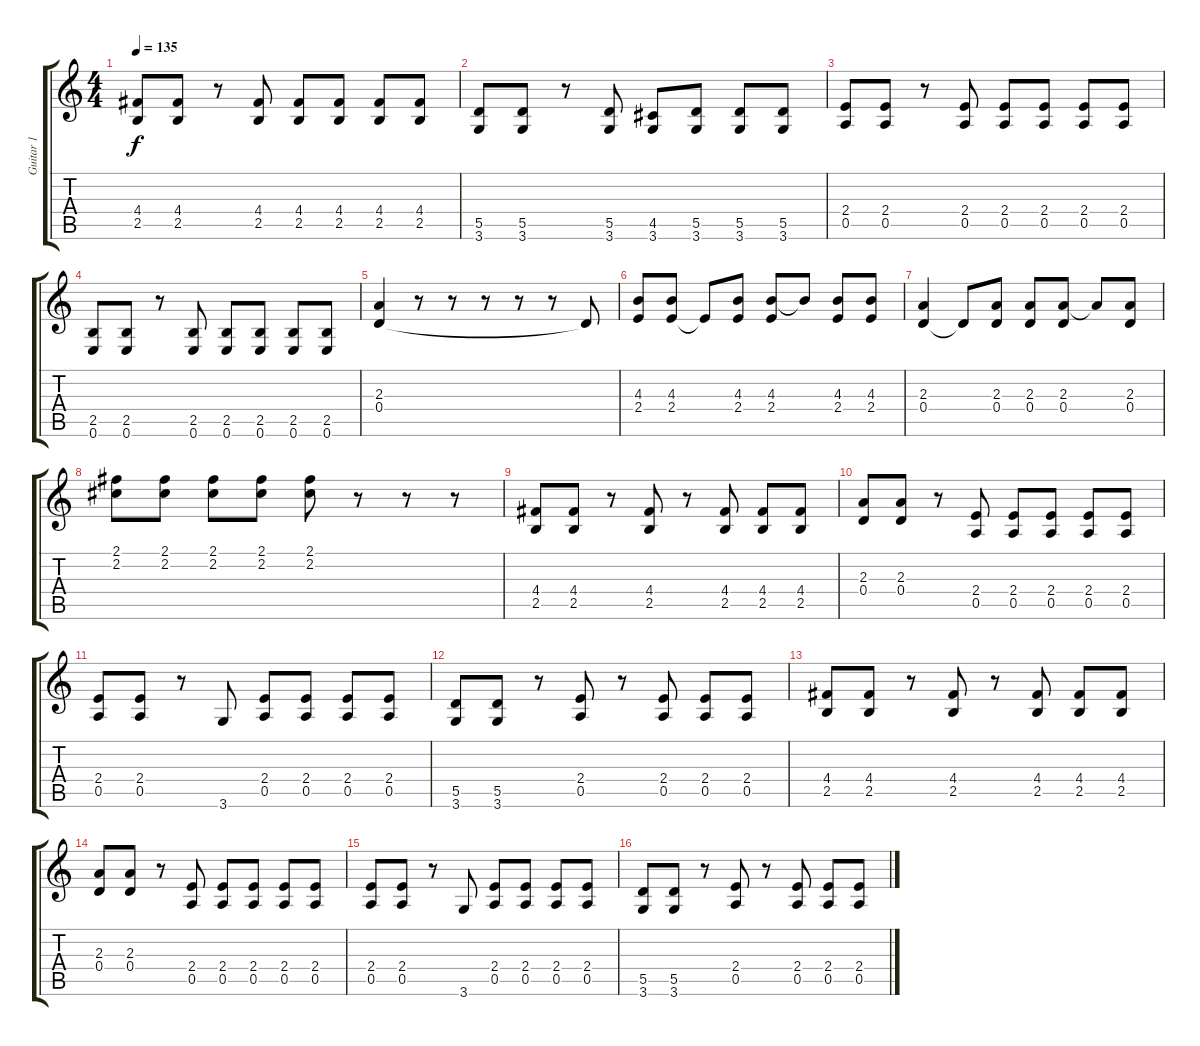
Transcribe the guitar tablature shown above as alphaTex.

\track ("Guitar 1" "Guitar 1") {instrument overdrivenguitar}
\staff {score tabs}
\tuning (E4 B3 G3 D3 A2 E2) {hide}
\ts (4 4)
\tempo 135
\clef g2
\ks c
(4.4 2.5).8{dy f} (4.4 2.5).8 r.8 (4.4 2.5).8 (4.4 2.5).8 (4.4 2.5).8 (4.4 2.5).8 (4.4 2.5).8 |
(5.5 3.6).8 (5.5 3.6).8 r.8 (5.5 3.6).8 (4.5 3.6).8 (5.5 3.6).8 (5.5 3.6).8 (5.5 3.6).8 |
(2.4 0.5).8 (2.4 0.5).8 r.8 (2.4 0.5).8 (2.4 0.5).8 (2.4 0.5).8 (2.4 0.5).8 (2.4 0.5).8 |
(2.5 0.6).8 (2.5 0.6).8 r.8 (2.5 0.6).8 (2.5 0.6).8 (2.5 0.6).8 (2.5 0.6).8 (2.5 0.6).8 |
(2.3 0.4).4 r.8 r.8 r.8 r.8 r.8 0.4{t}.8 |
(4.3 2.4).8 (4.3 2.4).8 2.4{t}.8 (4.3 2.4).8 (4.3 2.4).8 4.3{t}.8 (4.3 2.4).8 (4.3 2.4).8 |
(2.3 0.4).4 0.4{t}.8 (2.3 0.4).8 (2.3 0.4).8 (2.3 0.4).8 2.3{t}.8 (2.3 0.4).8 |
(2.1 2.2).8 (2.1 2.2).8 (2.1 2.2).8 (2.1 2.2).8 (2.1 2.2).8 r.8 r.8 r.8 |
(4.4 2.5).8 (4.4 2.5).8 r.8 (4.4 2.5).8 r.8 (4.4 2.5).8 (4.4 2.5).8 (4.4 2.5).8 |
(2.3 0.4).8 (2.3 0.4).8 r.8 (2.4 0.5).8 (2.4 0.5).8 (2.4 0.5).8 (2.4 0.5).8 (2.4 0.5).8 |
(2.4 0.5).8 (2.4 0.5).8 r.8 3.6.8 (2.4 0.5).8 (2.4 0.5).8 (2.4 0.5).8 (2.4 0.5).8 |
(5.5 3.6).8 (5.5 3.6).8 r.8 (2.4 0.5).8 r.8 (2.4 0.5).8 (2.4 0.5).8 (2.4 0.5).8 |
(4.4 2.5).8 (4.4 2.5).8 r.8 (4.4 2.5).8 r.8 (4.4 2.5).8 (4.4 2.5).8 (4.4 2.5).8 |
(2.3 0.4).8 (2.3 0.4).8 r.8 (2.4 0.5).8 (2.4 0.5).8 (2.4 0.5).8 (2.4 0.5).8 (2.4 0.5).8 |
(2.4 0.5).8 (2.4 0.5).8 r.8 3.6.8 (2.4 0.5).8 (2.4 0.5).8 (2.4 0.5).8 (2.4 0.5).8 |
(5.5 3.6).8 (5.5 3.6).8 r.8 (2.4 0.5).8 r.8 (2.4 0.5).8 (2.4 0.5).8 (2.4 0.5).8
